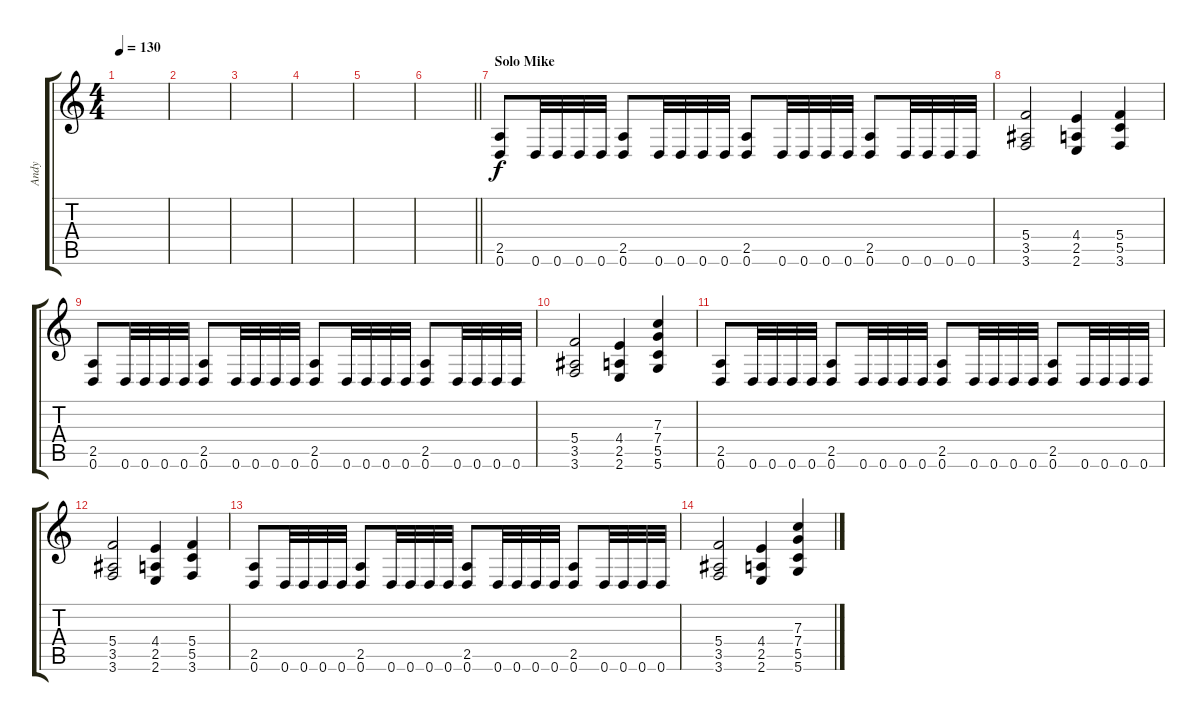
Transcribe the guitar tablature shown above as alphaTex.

\track ("Andy" "Andy") {instrument distortionguitar}
\staff {score tabs}
\tuning (D4 A3 F3 C3 G2 D2) {hide}
\ts (4 4)
\tempo 130
\clef g2
\ks c
|
|
|
|
|
\barLineRight lightlight
|
\section ("" "Solo Mike")
(2.5 0.6).8{dy f} 0.6.32 0.6.32 0.6.32 0.6.32 (2.5 0.6).8 0.6.32 0.6.32 0.6.32 0.6.32 (2.5 0.6).8 0.6.32 0.6.32 0.6.32 0.6.32 (2.5 0.6).8 0.6.32 0.6.32 0.6.32 0.6.32 |
(5.4 3.5 3.6).2 (4.4 2.5 2.6).4 (5.4 5.5 3.6).4 |
(2.5 0.6).8 0.6.32 0.6.32 0.6.32 0.6.32 (2.5 0.6).8 0.6.32 0.6.32 0.6.32 0.6.32 (2.5 0.6).8 0.6.32 0.6.32 0.6.32 0.6.32 (2.5 0.6).8 0.6.32 0.6.32 0.6.32 0.6.32 |
(5.4 3.5 3.6).2 (4.4 2.5 2.6).4 (7.3 7.4 5.5 5.6).4 |
(2.5 0.6).8 0.6.32 0.6.32 0.6.32 0.6.32 (2.5 0.6).8 0.6.32 0.6.32 0.6.32 0.6.32 (2.5 0.6).8 0.6.32 0.6.32 0.6.32 0.6.32 (2.5 0.6).8 0.6.32 0.6.32 0.6.32 0.6.32 |
(5.4 3.5 3.6).2 (4.4 2.5 2.6).4 (5.4 5.5 3.6).4 |
(2.5 0.6).8 0.6.32 0.6.32 0.6.32 0.6.32 (2.5 0.6).8 0.6.32 0.6.32 0.6.32 0.6.32 (2.5 0.6).8 0.6.32 0.6.32 0.6.32 0.6.32 (2.5 0.6).8 0.6.32 0.6.32 0.6.32 0.6.32 |
(5.4 3.5 3.6).2 (4.4 2.5 2.6).4 (7.3 7.4 5.5 5.6).4
